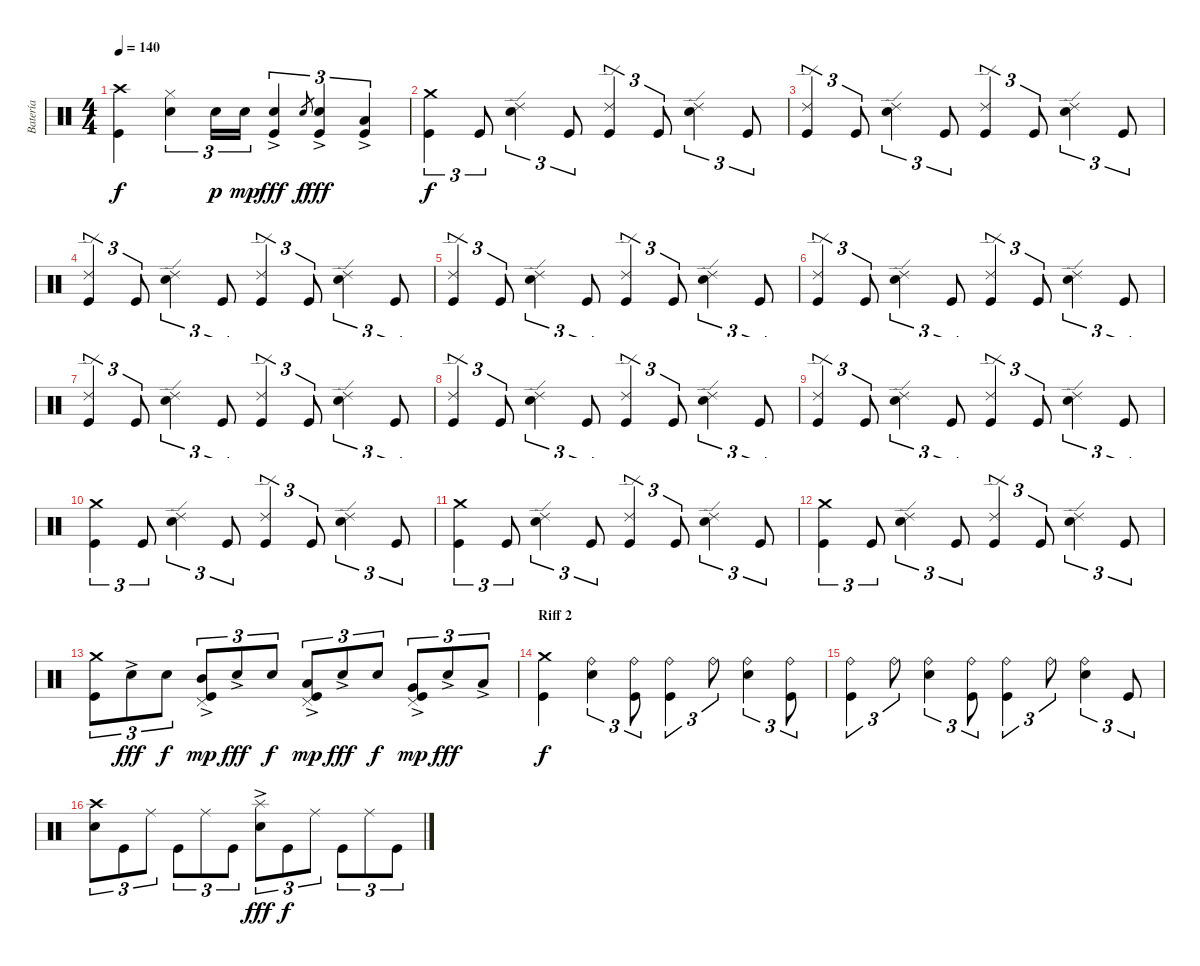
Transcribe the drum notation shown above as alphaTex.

\track ("Batería" "Batería") {instrument percussion}
\staff {score}
\articulation defaults
\ts (4 4)
\tempo 140
\clef neutral
\ks c
("Kick (hit)" "Crash high (hit)").4{dy f} ("Electric Snare (hit)" "Hi-Hat (closed)").4{tu (3 2)} "Electric Snare (hit)".16{tu (3 2) dy p} "Electric Snare (hit)".16{tu (3 2) dy mp} ("Kick (hit)" "Electric Snare (hit)"{ac}).4{tu (3 2) dy fff} "Electric Snare (hit)".8{gr dy f} ("Kick (hit)" "Electric Snare (hit)"{ac}).4{tu (3 2) dy fff} ("Kick (hit)" "Low Tom (hit)"{ac}).4{tu (3 2)} |
("Kick (hit)" "Crash medium (hit)").4{tu (3 2) dy f} "Kick (hit)".8{tu (3 2)} ("Electric Snare (hit)" "Ride (edge) 2").4{tu (3 2)} "Kick (hit)".8{tu (3 2)} ("Kick (hit)" "Ride (edge) 2").4{tu (3 2)} "Kick (hit)".8{tu (3 2)} ("Electric Snare (hit)" "Ride (edge) 2").4{tu (3 2)} "Kick (hit)".8{tu (3 2)} |
("Kick (hit)" "Ride (edge) 2").4{tu (3 2)} "Kick (hit)".8{tu (3 2)} ("Electric Snare (hit)" "Ride (edge) 2").4{tu (3 2)} "Kick (hit)".8{tu (3 2)} ("Kick (hit)" "Ride (edge) 2").4{tu (3 2)} "Kick (hit)".8{tu (3 2)} ("Electric Snare (hit)" "Ride (edge) 2").4{tu (3 2)} "Kick (hit)".8{tu (3 2)} |
("Kick (hit)" "Ride (edge) 2").4{tu (3 2)} "Kick (hit)".8{tu (3 2)} ("Electric Snare (hit)" "Ride (edge) 2").4{tu (3 2)} "Kick (hit)".8{tu (3 2)} ("Kick (hit)" "Ride (edge) 2").4{tu (3 2)} "Kick (hit)".8{tu (3 2)} ("Electric Snare (hit)" "Ride (edge) 2").4{tu (3 2)} "Kick (hit)".8{tu (3 2)} |
("Kick (hit)" "Ride (edge) 2").4{tu (3 2)} "Kick (hit)".8{tu (3 2)} ("Electric Snare (hit)" "Ride (edge) 2").4{tu (3 2)} "Kick (hit)".8{tu (3 2)} ("Kick (hit)" "Ride (edge) 2").4{tu (3 2)} "Kick (hit)".8{tu (3 2)} ("Electric Snare (hit)" "Ride (edge) 2").4{tu (3 2)} "Kick (hit)".8{tu (3 2)} |
("Kick (hit)" "Ride (edge) 2").4{tu (3 2)} "Kick (hit)".8{tu (3 2)} ("Electric Snare (hit)" "Ride (edge) 2").4{tu (3 2)} "Kick (hit)".8{tu (3 2)} ("Kick (hit)" "Ride (edge) 2").4{tu (3 2)} "Kick (hit)".8{tu (3 2)} ("Electric Snare (hit)" "Ride (edge) 2").4{tu (3 2)} "Kick (hit)".8{tu (3 2)} |
("Kick (hit)" "Ride (edge) 2").4{tu (3 2)} "Kick (hit)".8{tu (3 2)} ("Electric Snare (hit)" "Ride (edge) 2").4{tu (3 2)} "Kick (hit)".8{tu (3 2)} ("Kick (hit)" "Ride (edge) 2").4{tu (3 2)} "Kick (hit)".8{tu (3 2)} ("Electric Snare (hit)" "Ride (edge) 2").4{tu (3 2)} "Kick (hit)".8{tu (3 2)} |
("Kick (hit)" "Ride (edge) 2").4{tu (3 2)} "Kick (hit)".8{tu (3 2)} ("Electric Snare (hit)" "Ride (edge) 2").4{tu (3 2)} "Kick (hit)".8{tu (3 2)} ("Kick (hit)" "Ride (edge) 2").4{tu (3 2)} "Kick (hit)".8{tu (3 2)} ("Electric Snare (hit)" "Ride (edge) 2").4{tu (3 2)} "Kick (hit)".8{tu (3 2)} |
("Kick (hit)" "Ride (edge) 2").4{tu (3 2)} "Kick (hit)".8{tu (3 2)} ("Electric Snare (hit)" "Ride (edge) 2").4{tu (3 2)} "Kick (hit)".8{tu (3 2)} ("Kick (hit)" "Ride (edge) 2").4{tu (3 2)} "Kick (hit)".8{tu (3 2)} ("Electric Snare (hit)" "Ride (edge) 2").4{tu (3 2)} "Kick (hit)".8{tu (3 2)} |
("Kick (hit)" "Crash medium (hit)").4{tu (3 2)} "Kick (hit)".8{tu (3 2)} ("Electric Snare (hit)" "Ride (edge) 2").4{tu (3 2)} "Kick (hit)".8{tu (3 2)} ("Kick (hit)" "Ride (edge) 2").4{tu (3 2)} "Kick (hit)".8{tu (3 2)} ("Electric Snare (hit)" "Ride (edge) 2").4{tu (3 2)} "Kick (hit)".8{tu (3 2)} |
("Kick (hit)" "Crash medium (hit)").4{tu (3 2)} "Kick (hit)".8{tu (3 2)} ("Electric Snare (hit)" "Ride (edge) 2").4{tu (3 2)} "Kick (hit)".8{tu (3 2)} ("Kick (hit)" "Ride (edge) 2").4{tu (3 2)} "Kick (hit)".8{tu (3 2)} ("Electric Snare (hit)" "Ride (edge) 2").4{tu (3 2)} "Kick (hit)".8{tu (3 2)} |
("Kick (hit)" "Crash medium (hit)").4{tu (3 2)} "Kick (hit)".8{tu (3 2)} ("Electric Snare (hit)" "Ride (edge) 2").4{tu (3 2)} "Kick (hit)".8{tu (3 2)} ("Kick (hit)" "Ride (edge) 2").4{tu (3 2)} "Kick (hit)".8{tu (3 2)} ("Electric Snare (hit)" "Ride (edge) 2").4{tu (3 2)} "Kick (hit)".8{tu (3 2)} |
("Kick (hit)" "Crash medium (hit)").8{tu (3 2)} "Electric Snare (hit)"{ac}.8{tu (3 2) dy fff} "Electric Snare (hit)".8{tu (3 2) dy f} ("Kick (hit)" "Mid Tom (hit)"{ac} "Pedal Hi-Hat (hit)").8{tu (3 2) dy mp} "Electric Snare (hit)"{ac}.8{tu (3 2) dy fff} "Electric Snare (hit)".8{tu (3 2) dy f} ("Kick (hit)" "Low Tom (hit)"{ac} "Pedal Hi-Hat (hit)").8{tu (3 2) dy mp} "Electric Snare (hit)"{ac}.8{tu (3 2) dy fff} "Electric Snare (hit)".8{tu (3 2) dy f} ("Kick (hit)" "Very Low Tom (hit)"{ac} "Pedal Hi-Hat (hit)").8{tu (3 2) dy mp} "Electric Snare (hit)"{ac}.8{tu (3 2) dy fff} "Low Floor Tom (hit)"{ac}.8{tu (3 2)} |
\section ("" "Riff 2")
("Kick (hit)" "Crash medium (hit)").4{dy f} ("Electric Snare (hit)" "Ride (bell)").4{tu (3 2)} ("Kick (hit)" "Ride (bell)").8{tu (3 2)} ("Kick (hit)" "Ride (bell)").4{tu (3 2)} "Ride (bell)".8{tu (3 2)} ("Electric Snare (hit)" "Ride (bell)").4{tu (3 2)} ("Kick (hit)" "Ride (bell)").8{tu (3 2)} |
("Kick (hit)" "Ride (bell)").4{tu (3 2)} "Ride (bell)".8{tu (3 2)} ("Electric Snare (hit)" "Ride (bell)").4{tu (3 2)} ("Kick (hit)" "Ride (bell)").8{tu (3 2)} ("Kick (hit)" "Ride (bell)").4{tu (3 2)} "Ride (bell)".8{tu (3 2)} ("Electric Snare (hit)" "Ride (bell)").4{tu (3 2)} "Kick (hit)".8{tu (3 2)} |
("Electric Snare (hit)" "Crash high (hit)").8{tu (3 2)} "Kick (hit)".8{tu (3 2)} "Ride (middle)".8{tu (3 2)} "Kick (hit)".8{tu (3 2)} "Ride (middle)".8{tu (3 2)} "Kick (hit)".8{tu (3 2)} ("Electric Snare (hit)" "Splash (hit)"{ac}).8{tu (3 2) dy fff} "Kick (hit)".8{tu (3 2) dy f} "Ride (middle)".8{tu (3 2)} "Kick (hit)".8{tu (3 2)} "Ride (middle)".8{tu (3 2)} "Kick (hit)".8{tu (3 2)}
